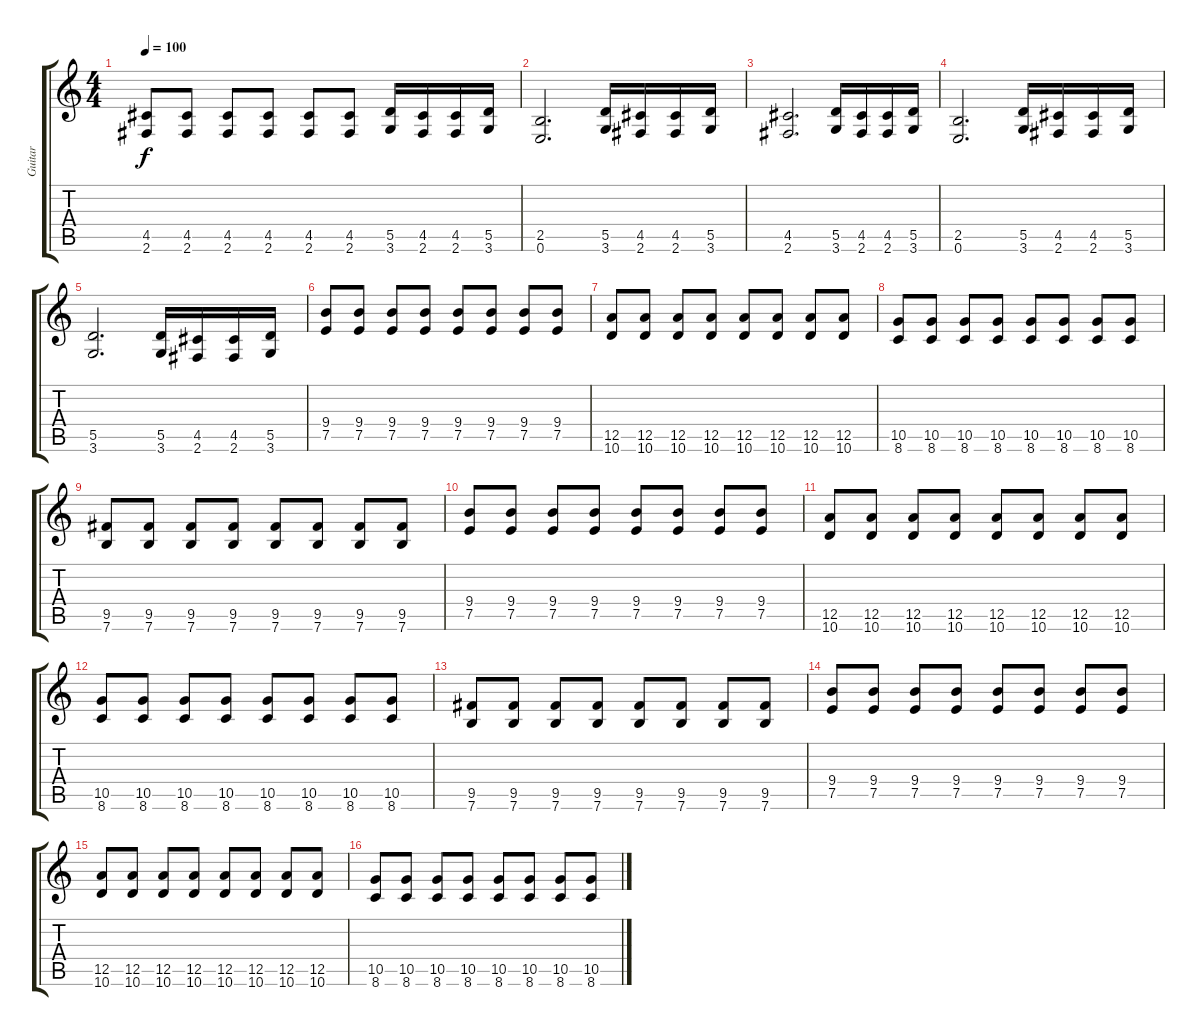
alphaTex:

\track ("Guitar" "Guitar") {instrument distortionguitar}
\staff {score tabs}
\tuning (E4 B3 G3 D3 A2 E2) {hide}
\ts (4 4)
\tempo 100
\clef g2
\ks c
(4.5 2.6).8{dy f} (4.5 2.6).8 (4.5 2.6).8 (4.5 2.6).8 (4.5 2.6).8 (4.5 2.6).8 (5.5 3.6).16 (4.5 2.6).16 (4.5 2.6).16 (5.5 3.6).16 |
(2.5 0.6).2{d} (5.5 3.6).16 (4.5 2.6).16 (4.5 2.6).16 (5.5 3.6).16 |
(4.5 2.6).2{d} (5.5 3.6).16 (4.5 2.6).16 (4.5 2.6).16 (5.5 3.6).16 |
(2.5 0.6).2{d} (5.5 3.6).16 (4.5 2.6).16 (4.5 2.6).16 (5.5 3.6).16 |
(5.5 3.6).2{d} (5.5 3.6).16 (4.5 2.6).16 (4.5 2.6).16 (5.5 3.6).16 |
(9.4 7.5).8 (9.4 7.5).8 (9.4 7.5).8 (9.4 7.5).8 (9.4 7.5).8 (9.4 7.5).8 (9.4 7.5).8 (9.4 7.5).8 |
(12.5 10.6).8 (12.5 10.6).8 (12.5 10.6).8 (12.5 10.6).8 (12.5 10.6).8 (12.5 10.6).8 (12.5 10.6).8 (12.5 10.6).8 |
(10.5 8.6).8 (10.5 8.6).8 (10.5 8.6).8 (10.5 8.6).8 (10.5 8.6).8 (10.5 8.6).8 (10.5 8.6).8 (10.5 8.6).8 |
(9.5 7.6).8 (9.5 7.6).8 (9.5 7.6).8 (9.5 7.6).8 (9.5 7.6).8 (9.5 7.6).8 (9.5 7.6).8 (9.5 7.6).8 |
(9.4 7.5).8 (9.4 7.5).8 (9.4 7.5).8 (9.4 7.5).8 (9.4 7.5).8 (9.4 7.5).8 (9.4 7.5).8 (9.4 7.5).8 |
(12.5 10.6).8 (12.5 10.6).8 (12.5 10.6).8 (12.5 10.6).8 (12.5 10.6).8 (12.5 10.6).8 (12.5 10.6).8 (12.5 10.6).8 |
(10.5 8.6).8 (10.5 8.6).8 (10.5 8.6).8 (10.5 8.6).8 (10.5 8.6).8 (10.5 8.6).8 (10.5 8.6).8 (10.5 8.6).8 |
(9.5 7.6).8 (9.5 7.6).8 (9.5 7.6).8 (9.5 7.6).8 (9.5 7.6).8 (9.5 7.6).8 (9.5 7.6).8 (9.5 7.6).8 |
(9.4 7.5).8 (9.4 7.5).8 (9.4 7.5).8 (9.4 7.5).8 (9.4 7.5).8 (9.4 7.5).8 (9.4 7.5).8 (9.4 7.5).8 |
(12.5 10.6).8 (12.5 10.6).8 (12.5 10.6).8 (12.5 10.6).8 (12.5 10.6).8 (12.5 10.6).8 (12.5 10.6).8 (12.5 10.6).8 |
(10.5 8.6).8 (10.5 8.6).8 (10.5 8.6).8 (10.5 8.6).8 (10.5 8.6).8 (10.5 8.6).8 (10.5 8.6).8 (10.5 8.6).8
